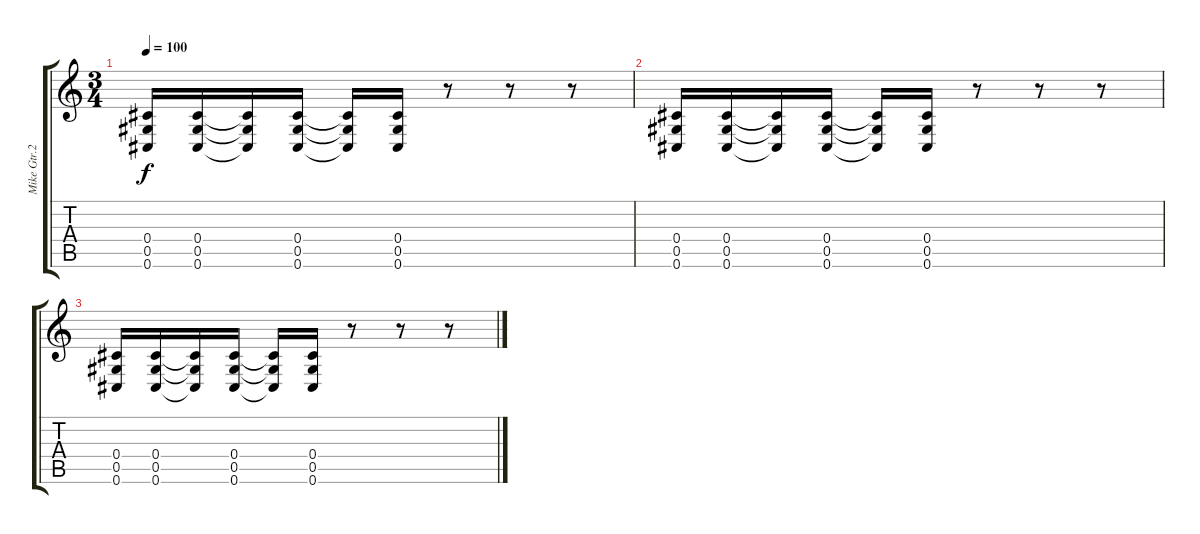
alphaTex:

\track ("Mike Gtr.2" "Mike Gtr.2") {instrument distortionguitar}
\staff {score tabs}
\tuning (Eb4 Bb3 Gb3 Db3 Ab2 Db2) {hide}
\ts (3 4)
\tempo 100
\clef g2
\ks c
(0.4 0.5 0.6).16{dy f} (0.4 0.5 0.6).16 (0.4{t} 0.5{t} 0.6{t}).16 (0.4 0.5 0.6).16 (0.4{t} 0.5{t} 0.6{t}).16 (0.4 0.5 0.6).16 r.8 r.8 r.8 |
(0.4 0.5 0.6).16 (0.4 0.5 0.6).16 (0.4{t} 0.5{t} 0.6{t}).16 (0.4 0.5 0.6).16 (0.4{t} 0.5{t} 0.6{t}).16 (0.4 0.5 0.6).16 r.8 r.8 r.8 |
(0.4 0.5 0.6).16 (0.4 0.5 0.6).16 (0.4{t} 0.5{t} 0.6{t}).16 (0.4 0.5 0.6).16 (0.4{t} 0.5{t} 0.6{t}).16 (0.4 0.5 0.6).16 r.8 r.8 r.8
